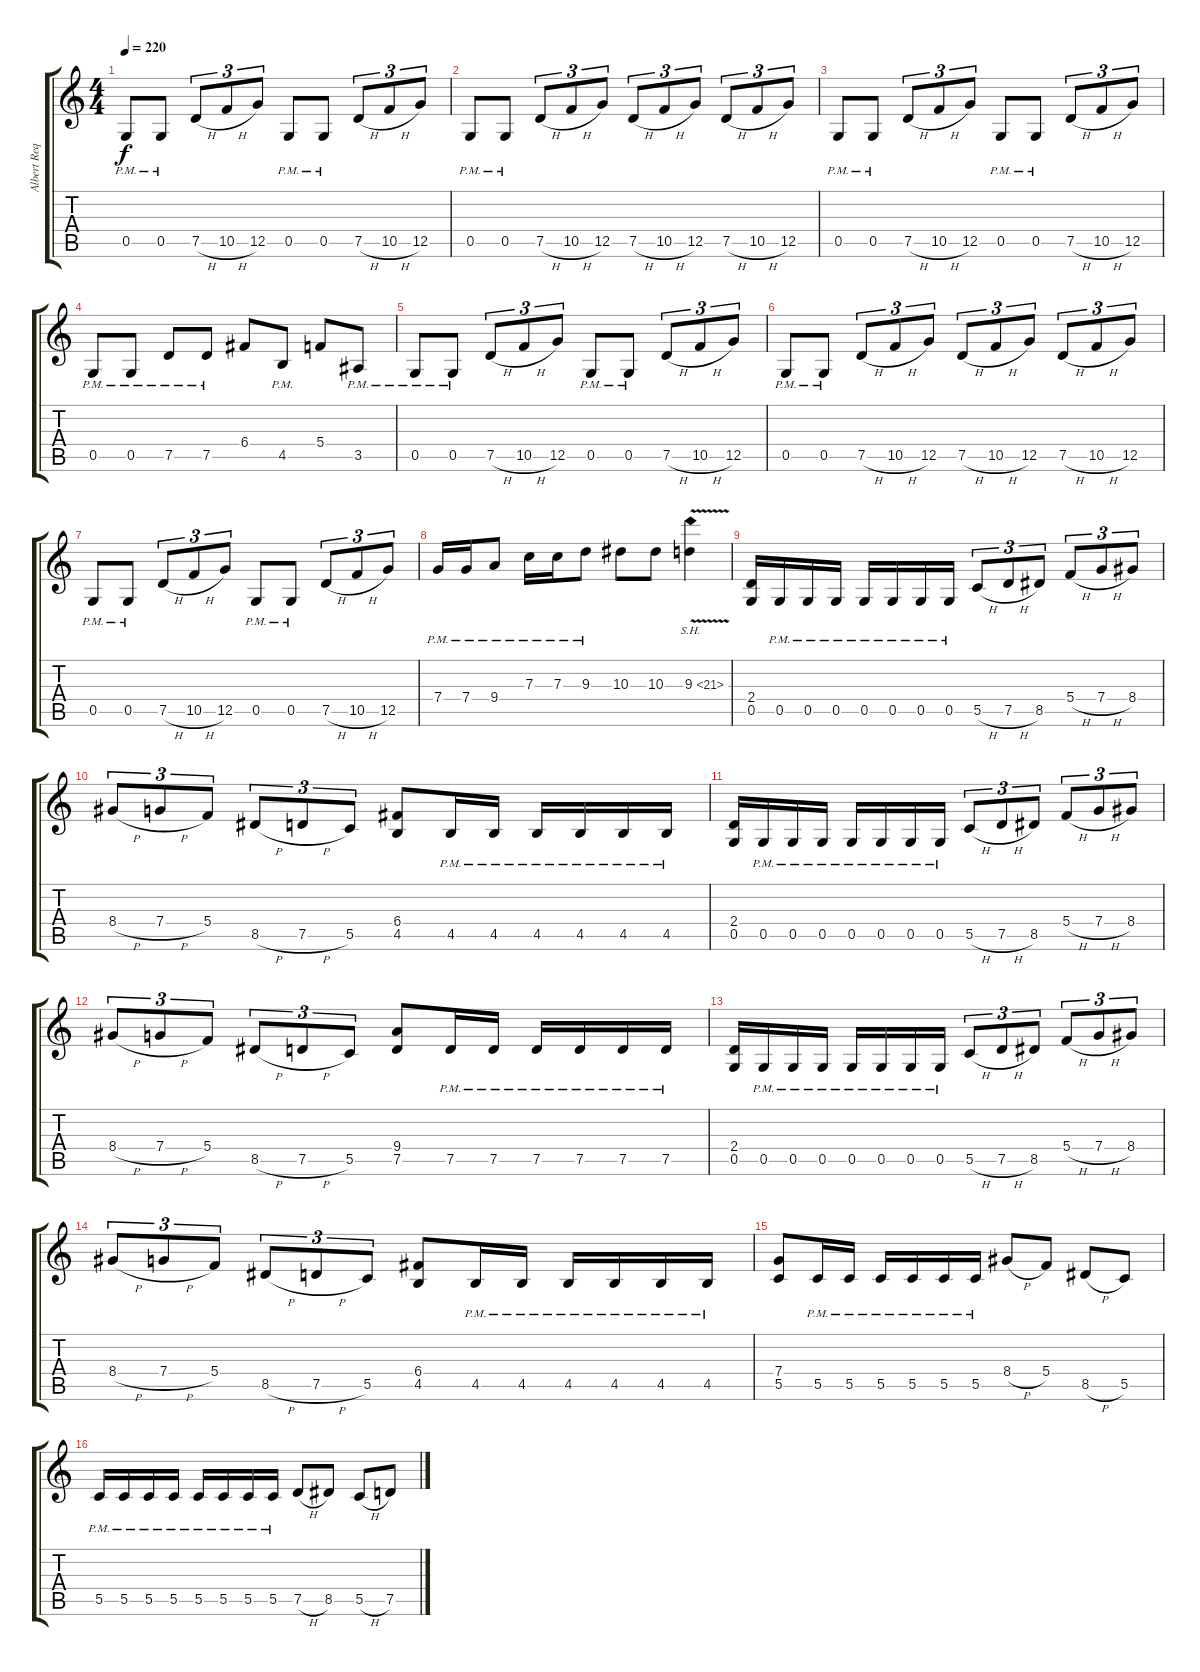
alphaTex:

\track ("Albert Requena" "Albert Req") {instrument distortionguitar}
\staff {score tabs}
\tuning (D4 A3 F3 C3 G2 D2) {hide}
\ts (4 4)
\tempo 220
\clef g2
\ks c
0.5{pm}.8{dy f} 0.5{pm}.8 7.5{h}.8{tu (3 2)} 10.5{h}.8{tu (3 2)} 12.5.8{tu (3 2)} 0.5{pm}.8 0.5{pm}.8 7.5{h}.8{tu (3 2)} 10.5{h}.8{tu (3 2)} 12.5.8{tu (3 2)} |
0.5{pm}.8 0.5{pm}.8 7.5{h}.8{tu (3 2)} 10.5{h}.8{tu (3 2)} 12.5.8{tu (3 2)} 7.5{h}.8{tu (3 2)} 10.5{h}.8{tu (3 2)} 12.5.8{tu (3 2)} 7.5{h}.8{tu (3 2)} 10.5{h}.8{tu (3 2)} 12.5.8{tu (3 2)} |
0.5{pm}.8 0.5{pm}.8 7.5{h}.8{tu (3 2)} 10.5{h}.8{tu (3 2)} 12.5.8{tu (3 2)} 0.5{pm}.8 0.5{pm}.8 7.5{h}.8{tu (3 2)} 10.5{h}.8{tu (3 2)} 12.5.8{tu (3 2)} |
0.5{pm}.8 0.5{pm}.8 7.5{pm}.8 7.5{pm}.8 6.4.8 4.5{pm}.8 5.4.8 3.5{pm}.8 |
0.5{pm}.8 0.5{pm}.8 7.5{h}.8{tu (3 2)} 10.5{h}.8{tu (3 2)} 12.5.8{tu (3 2)} 0.5{pm}.8 0.5{pm}.8 7.5{h}.8{tu (3 2)} 10.5{h}.8{tu (3 2)} 12.5.8{tu (3 2)} |
0.5{pm}.8 0.5{pm}.8 7.5{h}.8{tu (3 2)} 10.5{h}.8{tu (3 2)} 12.5.8{tu (3 2)} 7.5{h}.8{tu (3 2)} 10.5{h}.8{tu (3 2)} 12.5.8{tu (3 2)} 7.5{h}.8{tu (3 2)} 10.5{h}.8{tu (3 2)} 12.5.8{tu (3 2)} |
0.5{pm}.8 0.5{pm}.8 7.5{h}.8{tu (3 2)} 10.5{h}.8{tu (3 2)} 12.5.8{tu (3 2)} 0.5{pm}.8 0.5{pm}.8 7.5{h}.8{tu (3 2)} 10.5{h}.8{tu (3 2)} 12.5.8{tu (3 2)} |
7.4{pm}.16 7.4{pm}.16 9.4{pm}.8 7.3{pm}.16 7.3{pm}.16 9.3{pm}.8 10.3.8 10.3.8 9.3{sh 12 v}.4 |
(2.4 0.5).16 0.5{pm}.16 0.5{pm}.16 0.5{pm}.16 0.5{pm}.16 0.5{pm}.16 0.5{pm}.16 0.5{pm}.16 5.5{h}.8{tu (3 2)} 7.5{h}.8{tu (3 2)} 8.5.8{tu (3 2)} 5.4{h}.8{tu (3 2)} 7.4{h}.8{tu (3 2)} 8.4.8{tu (3 2)} |
8.4{h}.8{tu (3 2)} 7.4{h}.8{tu (3 2)} 5.4.8{tu (3 2)} 8.5{h}.8{tu (3 2)} 7.5{h}.8{tu (3 2)} 5.5.8{tu (3 2)} (6.4 4.5).8 4.5{pm}.16 4.5{pm}.16 4.5{pm}.16 4.5{pm}.16 4.5{pm}.16 4.5{pm}.16 |
(2.4 0.5).16 0.5{pm}.16 0.5{pm}.16 0.5{pm}.16 0.5{pm}.16 0.5{pm}.16 0.5{pm}.16 0.5{pm}.16 5.5{h}.8{tu (3 2)} 7.5{h}.8{tu (3 2)} 8.5.8{tu (3 2)} 5.4{h}.8{tu (3 2)} 7.4{h}.8{tu (3 2)} 8.4.8{tu (3 2)} |
8.4{h}.8{tu (3 2)} 7.4{h}.8{tu (3 2)} 5.4.8{tu (3 2)} 8.5{h}.8{tu (3 2)} 7.5{h}.8{tu (3 2)} 5.5.8{tu (3 2)} (9.4 7.5).8 7.5{pm}.16 7.5{pm}.16 7.5{pm}.16 7.5{pm}.16 7.5{pm}.16 7.5{pm}.16 |
(2.4 0.5).16 0.5{pm}.16 0.5{pm}.16 0.5{pm}.16 0.5{pm}.16 0.5{pm}.16 0.5{pm}.16 0.5{pm}.16 5.5{h}.8{tu (3 2)} 7.5{h}.8{tu (3 2)} 8.5.8{tu (3 2)} 5.4{h}.8{tu (3 2)} 7.4{h}.8{tu (3 2)} 8.4.8{tu (3 2)} |
8.4{h}.8{tu (3 2)} 7.4{h}.8{tu (3 2)} 5.4.8{tu (3 2)} 8.5{h}.8{tu (3 2)} 7.5{h}.8{tu (3 2)} 5.5.8{tu (3 2)} (6.4 4.5).8 4.5{pm}.16 4.5{pm}.16 4.5{pm}.16 4.5{pm}.16 4.5{pm}.16 4.5{pm}.16 |
(7.4 5.5).8 5.5{pm}.16 5.5{pm}.16 5.5{pm}.16 5.5{pm}.16 5.5{pm}.16 5.5{pm}.16 8.4{h}.8 5.4.8 8.5{h}.8 5.5.8 |
5.5{pm}.16 5.5{pm}.16 5.5{pm}.16 5.5{pm}.16 5.5{pm}.16 5.5{pm}.16 5.5{pm}.16 5.5{pm}.16 7.5{h}.8 8.5.8 5.5{h}.8 7.5.8
